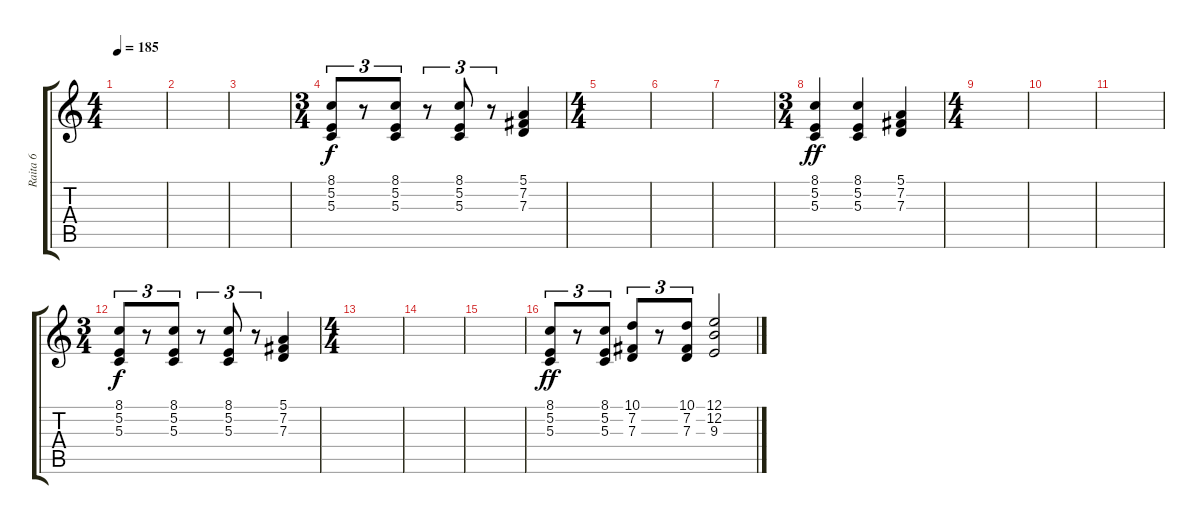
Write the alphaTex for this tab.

\track ("Raita 6" "Raita 6") {instrument brasssection}
\staff {score tabs}
\tuning (E4 B3 G3 D3 A2 E2) {hide}
\ts (4 4)
\tempo 185
\clef g2
\ks c
|
|
|
\ts (3 4)
(8.1 5.2 5.3).8{tu (3 2)} r.8{tu (3 2)} (8.1 5.2 5.3).8{tu (3 2)} r.8{tu (3 2)} (8.1 5.2 5.3).8{tu (3 2)} r.8{tu (3 2)} (5.1 7.2 7.3).4 |
\ts (4 4)
|
|
|
\ts (3 4)
(8.1 5.2 5.3).4{dy ff} (8.1 5.2 5.3).4 (5.1 7.2 7.3).4 |
\ts (4 4)
|
|
|
\ts (3 4)
(8.1 5.2 5.3).8{tu (3 2) dy f} r.8{tu (3 2)} (8.1 5.2 5.3).8{tu (3 2)} r.8{tu (3 2)} (8.1 5.2 5.3).8{tu (3 2)} r.8{tu (3 2)} (5.1 7.2 7.3).4 |
\ts (4 4)
|
|
|
(8.1 5.2 5.3).8{tu (3 2) dy ff} r.8{tu (3 2)} (8.1 5.2 5.3).8{tu (3 2)} (10.1 7.2 7.3).8{tu (3 2)} r.8{tu (3 2)} (10.1 7.2 7.3).8{tu (3 2)} (12.1 12.2 9.3).2
